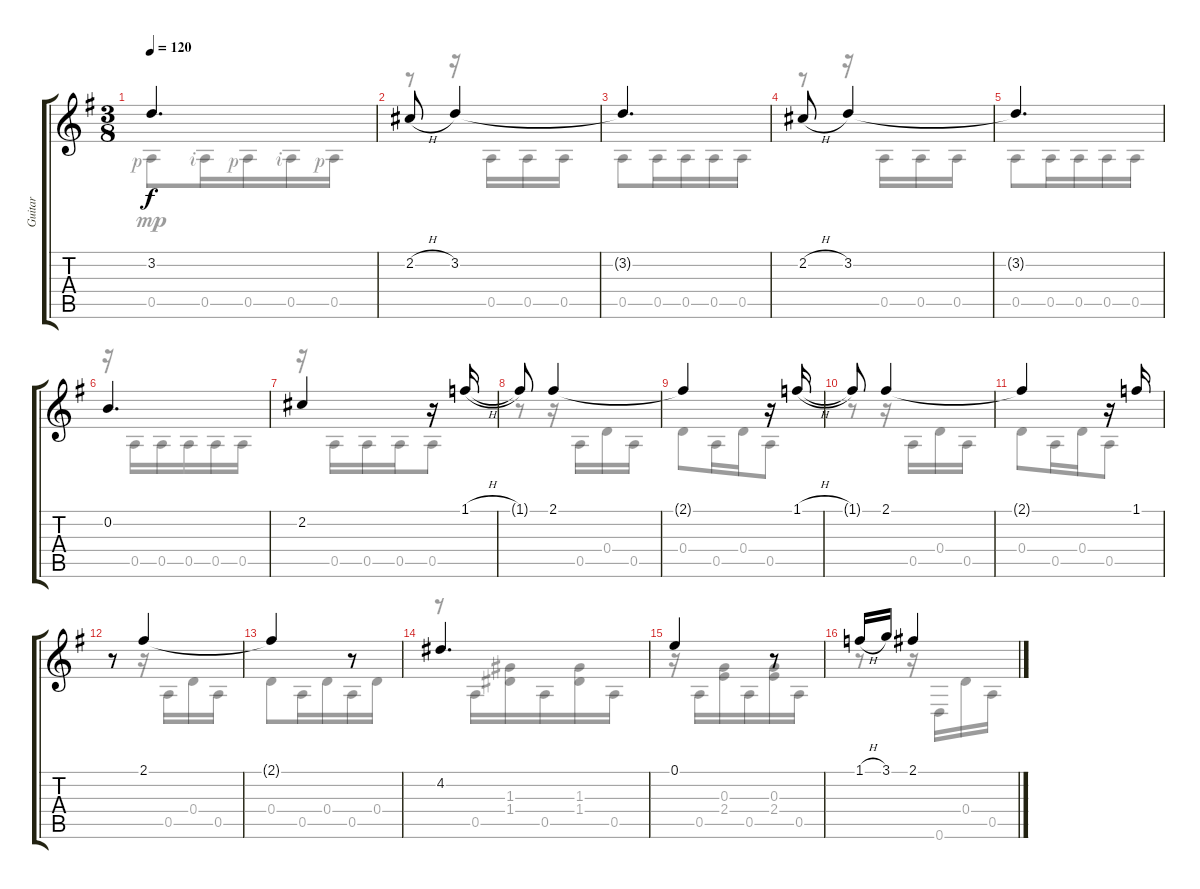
\track ("Guitar" "Guitar") {instrument acousticguitarnylon}
\staff {score tabs}
\tuning (E4 B3 G3 D3 A2 D2) {hide}
\voice
\ts (3 8)
\tempo 120
\clef g2
\ks eminor
3.2{t}.4{d dy f} |
2.2{h}.8 3.2.4 |
3.2{t}.4{d} |
2.2{h}.8 3.2.4 |
3.2{t}.4{d} |
0.2.4{d} |
2.2.4 r.16 1.1{h}.16 |
1.1{t}.8 2.1.4 |
2.1{t}.4 r.16 1.1{h}.16 |
1.1{t}.8 2.1.4 |
2.1{t}.4 r.16 1.1.16 |
r.8 2.1.4 |
2.1{t}.4 r.8 |
4.2.4{d} |
0.1.4 r.8 |
1.1{h}.16 3.1.16 2.1.4
\voice
\clef g2
\ottava regular
\simile none
\ks eminor
0.5{rf 1}.8{dy mp} 0.5{rf 2}.16 0.5{rf 1}.16 0.5{rf 2}.16 0.5{rf 1}.16 |
r.8 r.16 0.5.16 0.5.16 0.5.16 |
0.5.8 0.5.16 0.5.16 0.5.16 0.5.16 |
r.8 r.16 0.5.16 0.5.16 0.5.16 |
0.5.8 0.5.16 0.5.16 0.5.16 0.5.16 |
r.16 0.5.16 0.5.16 0.5.16 0.5.16 0.5.16 |
r.16 0.5.16 0.5.16 0.5.16 0.5.8 |
r.8 r.16 0.5.16 0.4.16 0.5.16 |
0.4.8 0.5.16 0.4.16 0.5.8 |
r.8 r.16 0.5.16 0.4.16 0.5.16 |
0.4.8 0.5.16 0.4.16 0.5.8 |
r.8 r.16 0.5.16 0.4.16 0.5.16 |
0.4.8 0.5.16 0.4.16 0.5.16 0.4.16 |
r.16 0.5.16 (1.3 1.4).16 0.5.16 (1.3 1.4).16 0.5.16 |
r.16 0.5.16 (0.3 2.4).16 0.5.16 (0.3 2.4).16 0.5.16 |
r.8 r.16 0.6.16 0.4.16 0.5.16
